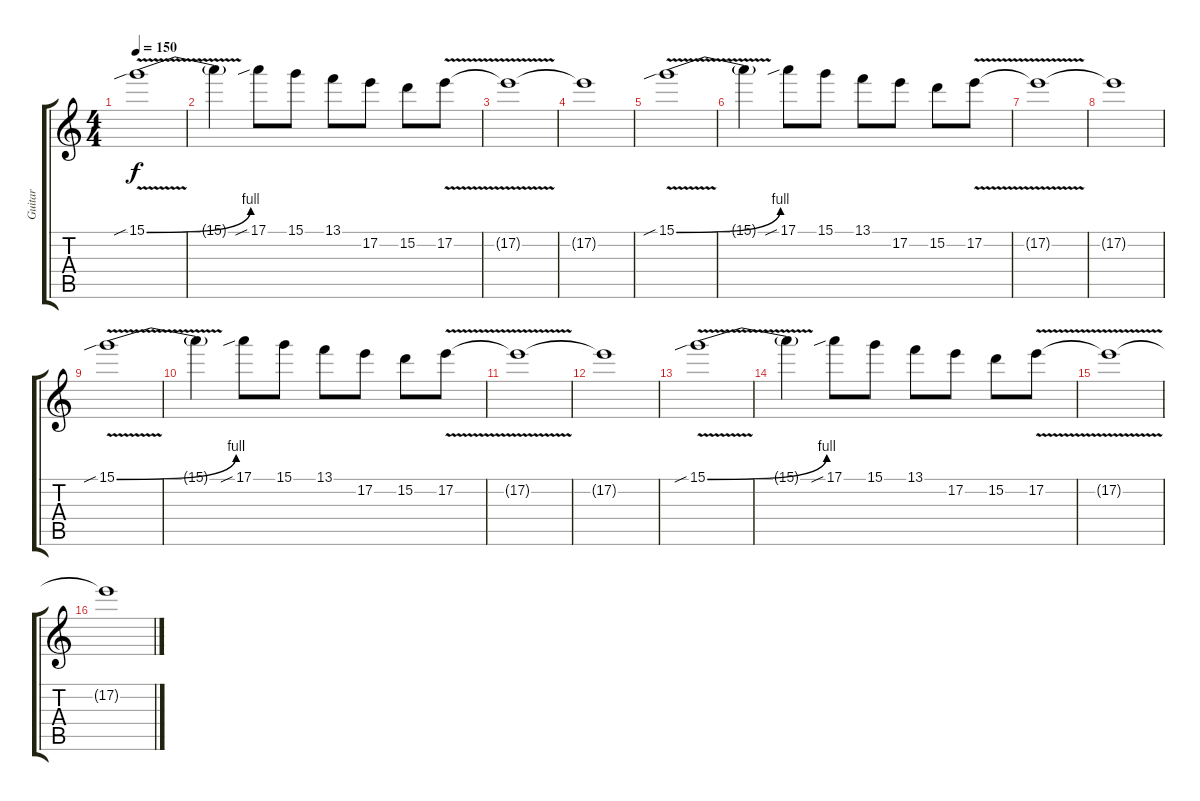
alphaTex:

\track ("Guitar" "Guitar") {instrument overdrivenguitar}
\staff {score tabs}
\tuning (E4 B3 G3 D3 A2 E2) {hide}
\ts (4 4)
\tempo 150
\clef g2
\ks c
15.1{be (bend 0 0 60 4) v sib}.1{dy f} |
15.1{t}.4 17.1{sib}.8 15.1.8 13.1.8 17.2.8 15.2.8 17.2{v}.8 |
17.2{t}.1 |
17.2{t}.1 |
15.1{be (bend 0 0 60 4) v sib}.1 |
15.1{t}.4 17.1{sib}.8 15.1.8 13.1.8 17.2.8 15.2.8 17.2{v}.8 |
17.2{t}.1 |
17.2{t}.1 |
15.1{be (bend 0 0 60 4) v sib}.1 |
15.1{t}.4 17.1{sib}.8 15.1.8 13.1.8 17.2.8 15.2.8 17.2{v}.8 |
17.2{t}.1 |
17.2{t}.1 |
15.1{be (bend 0 0 60 4) v sib}.1 |
15.1{t}.4 17.1{sib}.8 15.1.8 13.1.8 17.2.8 15.2.8 17.2{v}.8 |
17.2{t}.1 |
17.2{t}.1
